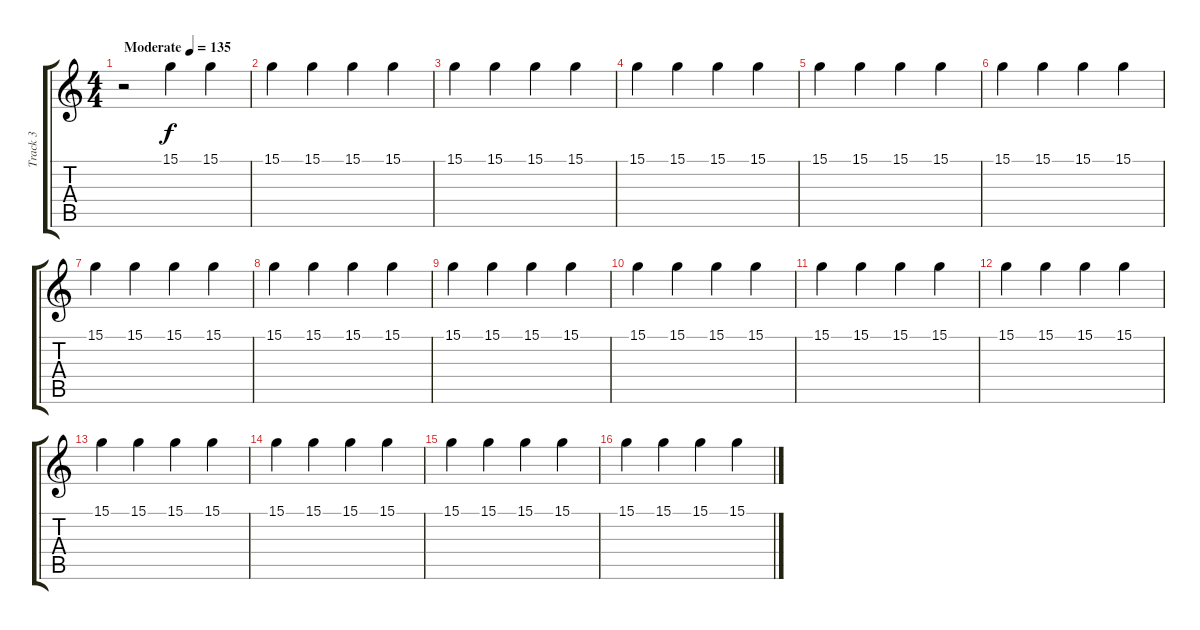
\track ("Track 3" "Track 3") {instrument churchorgan}
\staff {score tabs}
\tuning (E4 B3 G3 D3 A2 E2) {hide}
\ts (4 4)
\tempo (135 "Moderate")
\clef g2
\ks c
r.2{dy f instrument churchorgan} 15.1.4 15.1.4 |
15.1.4 15.1.4 15.1.4 15.1.4 |
15.1.4 15.1.4 15.1.4 15.1.4 |
15.1.4 15.1.4 15.1.4 15.1.4 |
15.1.4 15.1.4 15.1.4 15.1.4 |
15.1.4 15.1.4 15.1.4 15.1.4 |
15.1.4 15.1.4 15.1.4 15.1.4 |
15.1.4 15.1.4 15.1.4 15.1.4 |
15.1.4 15.1.4 15.1.4 15.1.4 |
15.1.4 15.1.4 15.1.4 15.1.4 |
15.1.4 15.1.4 15.1.4 15.1.4 |
15.1.4 15.1.4 15.1.4 15.1.4 |
15.1.4 15.1.4 15.1.4 15.1.4 |
15.1.4 15.1.4 15.1.4 15.1.4 |
15.1.4 15.1.4 15.1.4 15.1.4 |
15.1.4 15.1.4 15.1.4 15.1.4
